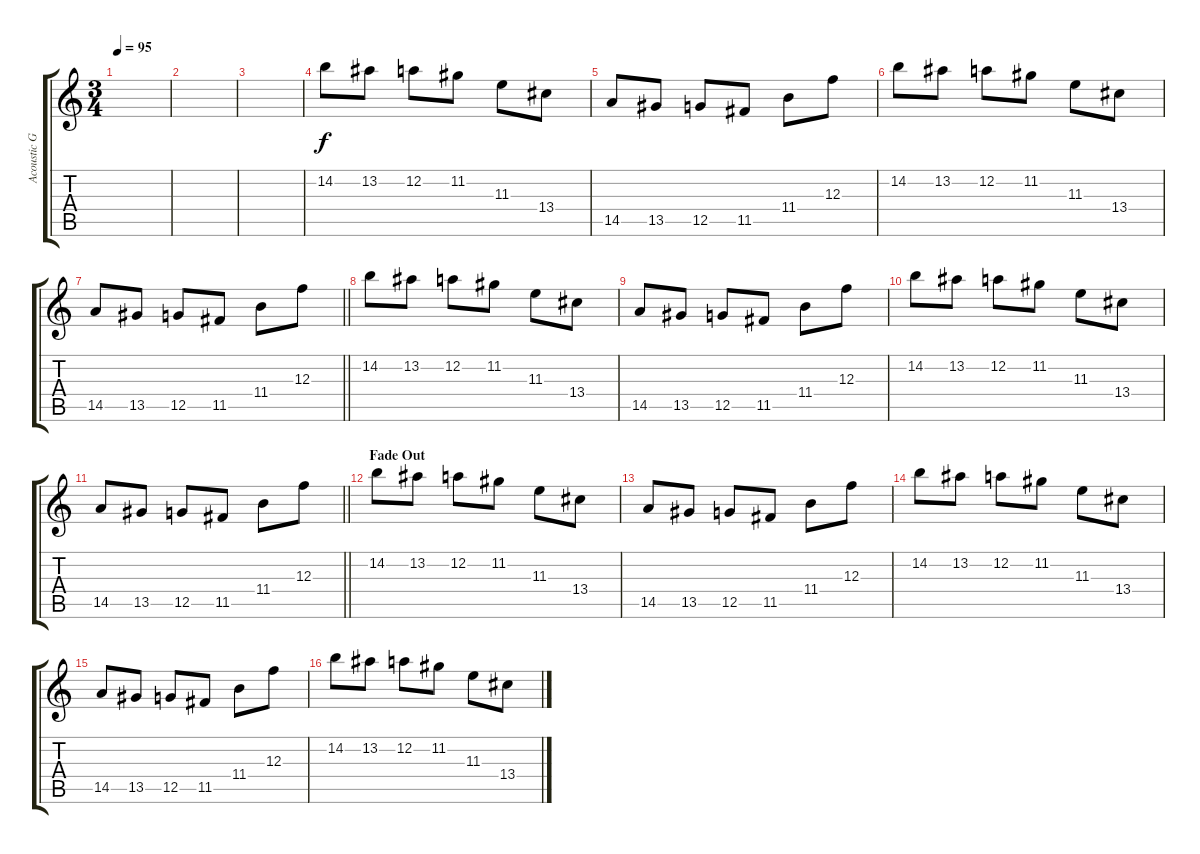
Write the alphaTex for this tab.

\track ("Acoustic Guitar" "Acoustic G") {instrument acousticguitarsteel}
\staff {score tabs}
\tuning (D4 A3 F3 C3 G2 D2) {hide}
\ts (3 4)
\tempo 95
\clef g2
\ks c
|
|
|
14.2.8{volume 13} 13.2.8 12.2.8 11.2.8 11.3.8 13.4.8 |
14.5.8 13.5.8 12.5.8 11.5.8 11.4.8 12.3.8 |
14.2.8 13.2.8 12.2.8 11.2.8 11.3.8 13.4.8 |
\barLineRight lightlight
14.5.8 13.5.8 12.5.8 11.5.8 11.4.8 12.3.8 |
14.2.8 13.2.8 12.2.8 11.2.8 11.3.8 13.4.8 |
14.5.8 13.5.8 12.5.8 11.5.8 11.4.8 12.3.8 |
14.2.8 13.2.8 12.2.8 11.2.8 11.3.8 13.4.8 |
\barLineRight lightlight
14.5.8 13.5.8 12.5.8 11.5.8 11.4.8 12.3.8 |
\section ("" "Fade Out")
14.2.8 13.2.8 12.2.8 11.2.8 11.3.8 13.4.8 |
14.5.8 13.5.8 12.5.8 11.5.8 11.4.8 12.3.8 |
14.2.8 13.2.8 12.2.8 11.2.8 11.3.8 13.4.8 |
14.5.8 13.5.8 12.5.8 11.5.8 11.4.8 12.3.8 |
14.2.8{balance 0} 13.2.8 12.2.8 11.2.8 11.3.8 13.4.8
